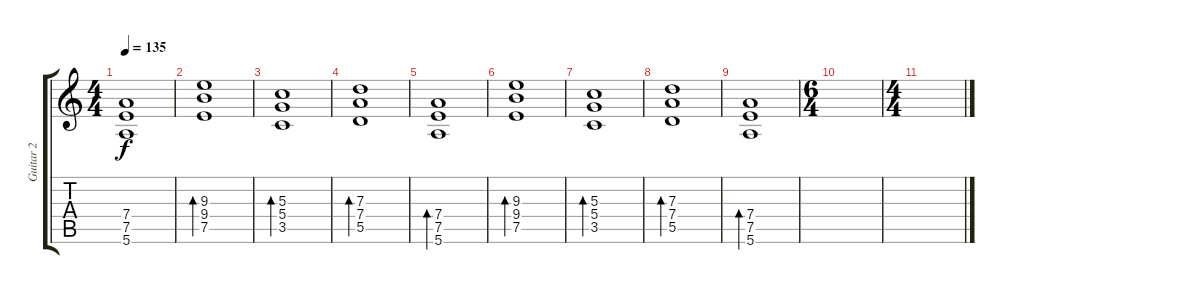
\track ("Guitar 2" "Guitar 2") {instrument electricguitarclean}
\staff {score tabs}
\tuning (E4 B3 G3 D3 A2 E2) {hide}
\ts (4 4)
\tempo 135
\clef g2
\ks c
(7.4 7.5 5.6).1{dy f} |
(9.3 9.4 7.5).1{bd 60} |
(5.3 5.4 3.5).1{bd 60} |
(7.3 7.4 5.5).1{bd 60} |
(7.4 7.5 5.6).1{bd 60} |
(9.3 9.4 7.5).1{bd 60} |
(5.3 5.4 3.5).1{bd 60} |
(7.3 7.4 5.5).1{bd 60} |
(7.4 7.5 5.6).1{bd 60} |
\ts (6 4)
|
\ts (4 4)
